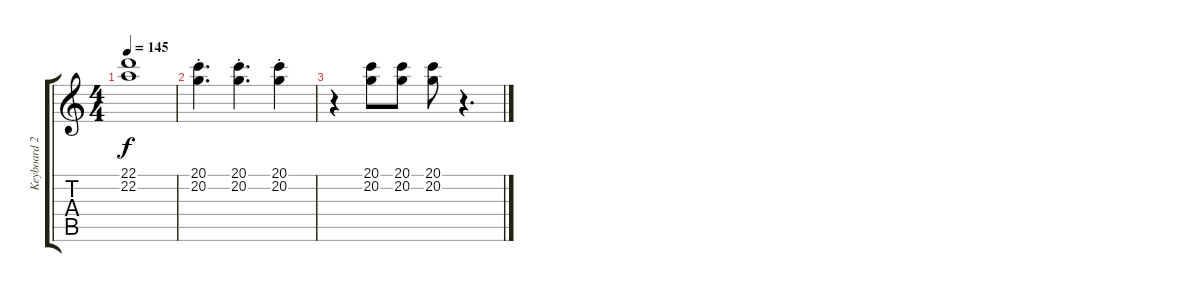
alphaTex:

\track ("Keyboard 2 : Kotobuki Tsumugi" "Keyboard 2") {instrument lead1square}
\staff {score tabs}
\tuning (E4 B3 G3 D3 A2 E2) {hide}
\ts (4 4)
\tempo 145
\clef g2
\ks c
(22.1 22.2).1{dy f} |
(20.1{st} 20.2{st}).4{d} (20.1{st} 20.2{st}).4{d} (20.1{st} 20.2{st}).4 |
r.4 (20.1 20.2).8 (20.1 20.2).8 (20.1 20.2).8 r.4{d}
